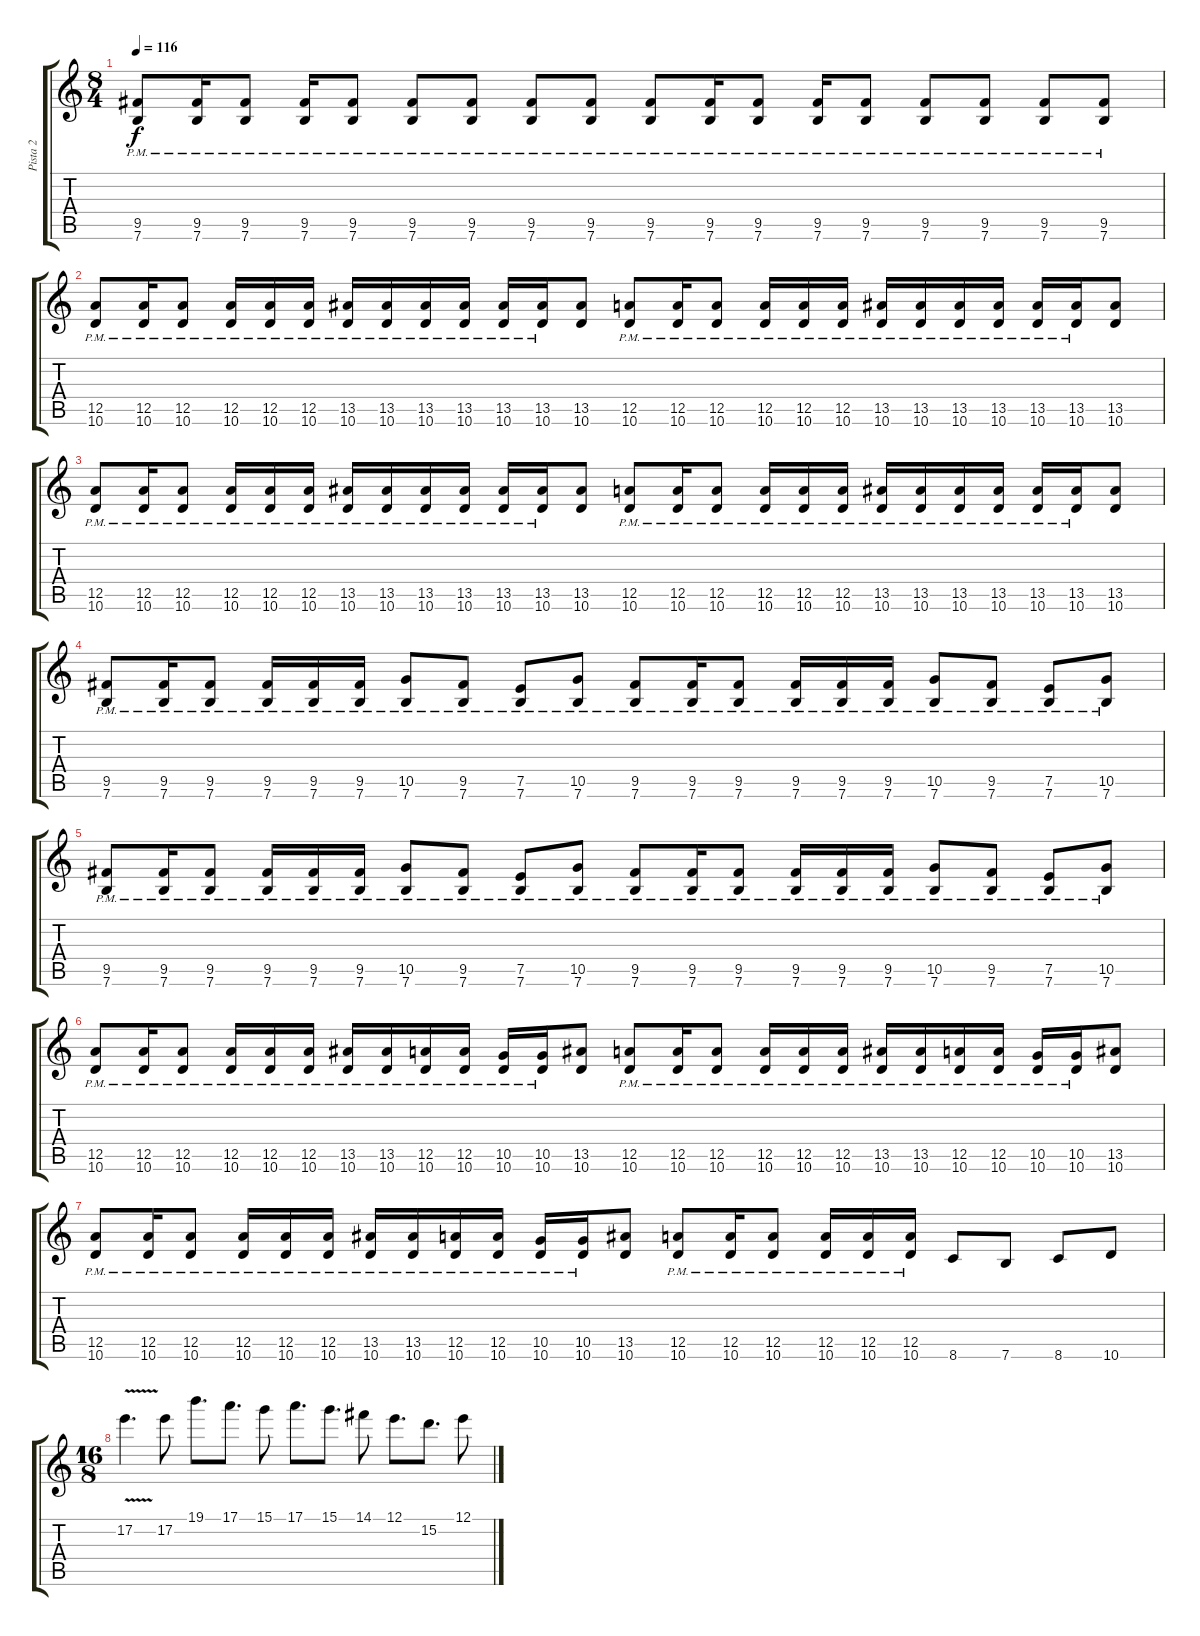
\track ("Pista 2" "Pista 2") {instrument overdrivenguitar}
\staff {score tabs}
\tuning (E4 B3 G3 D3 A2 E2) {hide}
\ts (8 4)
\tempo 116
\clef g2
\ks c
(9.5{pm} 7.6{pm}).8{dy f} (9.5{pm} 7.6{pm}).16 (9.5{pm} 7.6{pm}).8 (9.5{pm} 7.6{pm}).16 (9.5{pm} 7.6{pm}).8 (9.5{pm} 7.6{pm}).8 (9.5{pm} 7.6{pm}).8 (9.5{pm} 7.6{pm}).8 (9.5{pm} 7.6{pm}).8 (9.5{pm} 7.6{pm}).8 (9.5{pm} 7.6{pm}).16 (9.5{pm} 7.6{pm}).8 (9.5{pm} 7.6{pm}).16 (9.5{pm} 7.6{pm}).8 (9.5{pm} 7.6{pm}).8 (9.5{pm} 7.6{pm}).8 (9.5{pm} 7.6{pm}).8 (9.5{pm} 7.6{pm}).8 |
(12.5{pm} 10.6{pm}).8 (12.5{pm} 10.6{pm}).16 (12.5{pm} 10.6{pm}).8 (12.5{pm} 10.6{pm}).16 (12.5{pm} 10.6{pm}).16 (12.5{pm} 10.6{pm}).16 (13.5{pm} 10.6{pm}).16 (13.5{pm} 10.6{pm}).16 (13.5{pm} 10.6{pm}).16 (13.5{pm} 10.6{pm}).16 (13.5{pm} 10.6{pm}).16 (13.5{pm} 10.6{pm}).16 (13.5 10.6).8 (12.5{pm} 10.6{pm}).8 (12.5{pm} 10.6{pm}).16 (12.5{pm} 10.6{pm}).8 (12.5{pm} 10.6{pm}).16 (12.5{pm} 10.6{pm}).16 (12.5{pm} 10.6{pm}).16 (13.5{pm} 10.6{pm}).16 (13.5{pm} 10.6{pm}).16 (13.5{pm} 10.6{pm}).16 (13.5{pm} 10.6{pm}).16 (13.5{pm} 10.6{pm}).16 (13.5{pm} 10.6{pm}).16 (13.5 10.6).8 |
(12.5{pm} 10.6{pm}).8 (12.5{pm} 10.6{pm}).16 (12.5{pm} 10.6{pm}).8 (12.5{pm} 10.6{pm}).16 (12.5{pm} 10.6{pm}).16 (12.5{pm} 10.6{pm}).16 (13.5{pm} 10.6{pm}).16 (13.5{pm} 10.6{pm}).16 (13.5{pm} 10.6{pm}).16 (13.5{pm} 10.6{pm}).16 (13.5{pm} 10.6{pm}).16 (13.5{pm} 10.6{pm}).16 (13.5 10.6).8 (12.5{pm} 10.6{pm}).8 (12.5{pm} 10.6{pm}).16 (12.5{pm} 10.6{pm}).8 (12.5{pm} 10.6{pm}).16 (12.5{pm} 10.6{pm}).16 (12.5{pm} 10.6{pm}).16 (13.5{pm} 10.6{pm}).16 (13.5{pm} 10.6{pm}).16 (13.5{pm} 10.6{pm}).16 (13.5{pm} 10.6{pm}).16 (13.5{pm} 10.6{pm}).16 (13.5{pm} 10.6{pm}).16 (13.5 10.6).8 |
(9.5{pm} 7.6{pm}).8 (9.5{pm} 7.6{pm}).16 (9.5{pm} 7.6{pm}).8 (9.5{pm} 7.6{pm}).16 (9.5{pm} 7.6{pm}).16 (9.5{pm} 7.6{pm}).16 (10.5{pm} 7.6{pm}).8 (9.5{pm} 7.6{pm}).8 (7.5{pm} 7.6{pm}).8 (10.5{pm} 7.6{pm}).8 (9.5{pm} 7.6{pm}).8 (9.5{pm} 7.6{pm}).16 (9.5{pm} 7.6{pm}).8 (9.5{pm} 7.6{pm}).16 (9.5{pm} 7.6{pm}).16 (9.5{pm} 7.6{pm}).16 (10.5{pm} 7.6{pm}).8 (9.5{pm} 7.6{pm}).8 (7.5{pm} 7.6{pm}).8 (10.5{pm} 7.6{pm}).8 |
(9.5{pm} 7.6{pm}).8 (9.5{pm} 7.6{pm}).16 (9.5{pm} 7.6{pm}).8 (9.5{pm} 7.6{pm}).16 (9.5{pm} 7.6{pm}).16 (9.5{pm} 7.6{pm}).16 (10.5{pm} 7.6{pm}).8 (9.5{pm} 7.6{pm}).8 (7.5{pm} 7.6{pm}).8 (10.5{pm} 7.6{pm}).8 (9.5{pm} 7.6{pm}).8 (9.5{pm} 7.6{pm}).16 (9.5{pm} 7.6{pm}).8 (9.5{pm} 7.6{pm}).16 (9.5{pm} 7.6{pm}).16 (9.5{pm} 7.6{pm}).16 (10.5{pm} 7.6{pm}).8 (9.5{pm} 7.6{pm}).8 (7.5{pm} 7.6{pm}).8 (10.5{pm} 7.6{pm}).8 |
(12.5{pm} 10.6{pm}).8 (12.5{pm} 10.6{pm}).16 (12.5{pm} 10.6{pm}).8 (12.5{pm} 10.6{pm}).16 (12.5{pm} 10.6{pm}).16 (12.5{pm} 10.6{pm}).16 (13.5{pm} 10.6{pm}).16 (13.5{pm} 10.6{pm}).16 (12.5{pm} 10.6{pm}).16 (12.5{pm} 10.6{pm}).16 (10.5{pm} 10.6{pm}).16 (10.5{pm} 10.6{pm}).16 (13.5 10.6).8 (12.5{pm} 10.6{pm}).8 (12.5{pm} 10.6{pm}).16 (12.5{pm} 10.6{pm}).8 (12.5{pm} 10.6{pm}).16 (12.5{pm} 10.6{pm}).16 (12.5{pm} 10.6{pm}).16 (13.5{pm} 10.6{pm}).16 (13.5{pm} 10.6{pm}).16 (12.5{pm} 10.6{pm}).16 (12.5{pm} 10.6{pm}).16 (10.5{pm} 10.6{pm}).16 (10.5{pm} 10.6{pm}).16 (13.5 10.6).8 |
(12.5{pm} 10.6{pm}).8 (12.5{pm} 10.6{pm}).16 (12.5{pm} 10.6{pm}).8 (12.5{pm} 10.6{pm}).16 (12.5{pm} 10.6{pm}).16 (12.5{pm} 10.6{pm}).16 (13.5{pm} 10.6{pm}).16 (13.5{pm} 10.6{pm}).16 (12.5{pm} 10.6{pm}).16 (12.5{pm} 10.6{pm}).16 (10.5{pm} 10.6{pm}).16 (10.5{pm} 10.6{pm}).16 (13.5 10.6).8 (12.5{pm} 10.6{pm}).8 (12.5{pm} 10.6{pm}).16 (12.5{pm} 10.6{pm}).8 (12.5{pm} 10.6{pm}).16 (12.5{pm} 10.6{pm}).16 (12.5{pm} 10.6{pm}).16 8.6.8 7.6.8 8.6.8 10.6.8 |
\ts (16 8)
17.2{v}.4{d} 17.2.8 19.1.8{d} 17.1.8{d} 15.1.8 17.1.8{d} 15.1.8{d} 14.1.8 12.1.8{d} 15.2.8{d} 12.1.8
